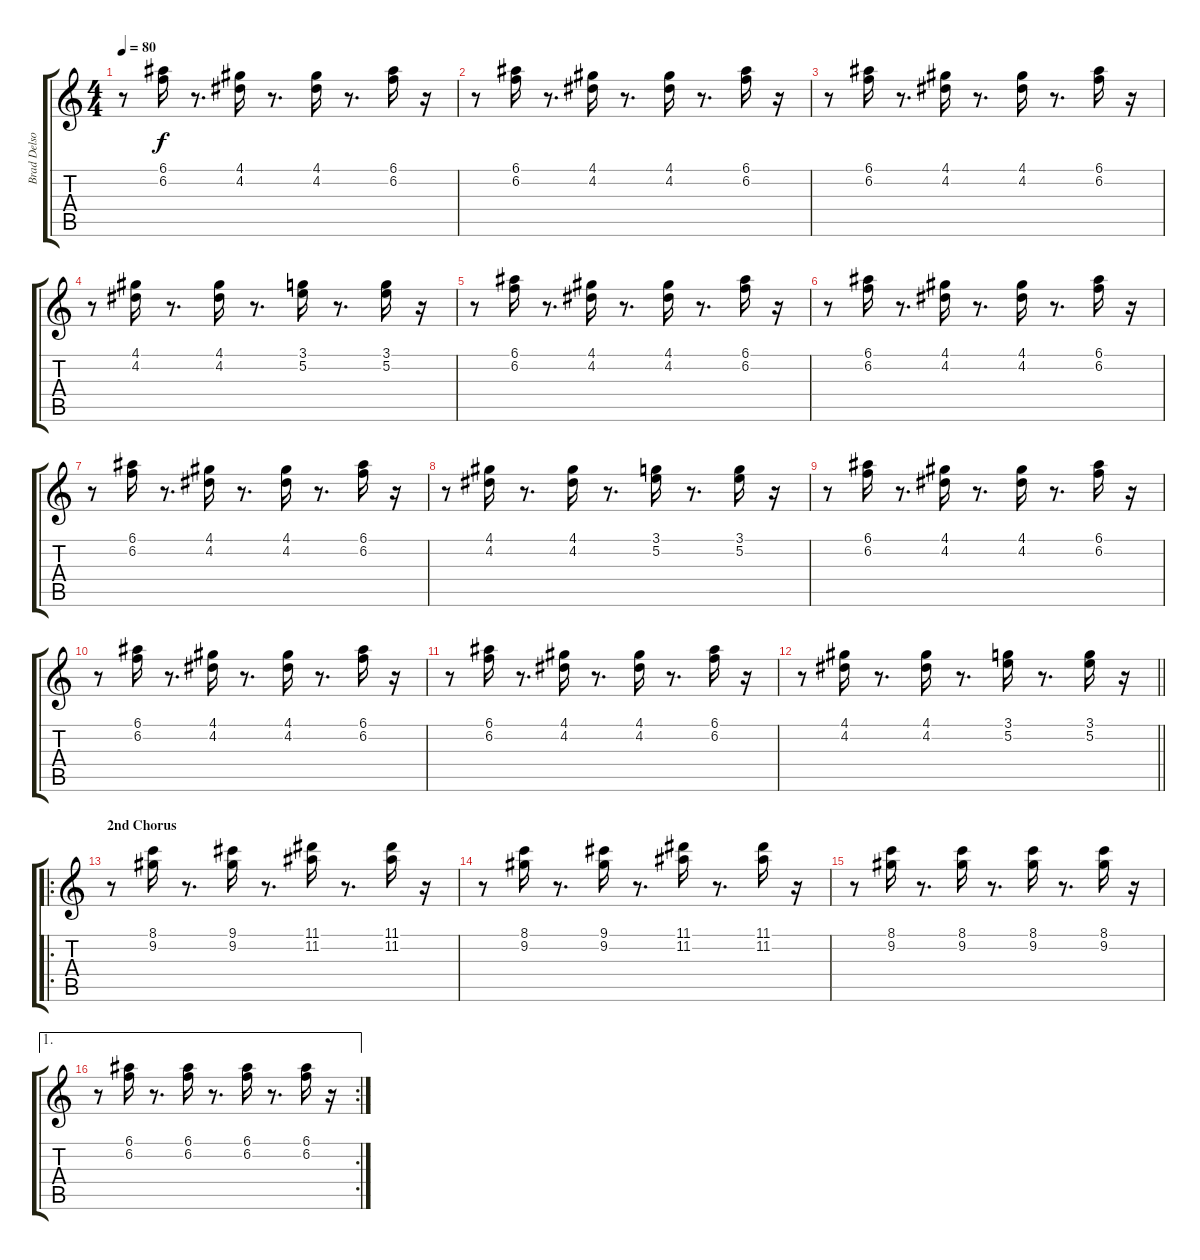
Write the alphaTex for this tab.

\track ("Brad Delson (Chitarra 1)" "Brad Delso") {instrument distortionguitar}
\staff {score tabs}
\tuning (E4 B3 G3 D3 A2 D2) {hide}
\ts (4 4)
\tempo 80
\clef g2
\ks c
r.8{dy f} (6.1 6.2).16 r.8{d} (4.1 4.2).16 r.8{d} (4.1 4.2).16 r.8{d} (6.1 6.2).16 r.16 |
r.8 (6.1 6.2).16 r.8{d} (4.1 4.2).16 r.8{d} (4.1 4.2).16 r.8{d} (6.1 6.2).16 r.16 |
r.8 (6.1 6.2).16 r.8{d} (4.1 4.2).16 r.8{d} (4.1 4.2).16 r.8{d} (6.1 6.2).16 r.16 |
r.8 (4.1 4.2).16 r.8{d} (4.1 4.2).16 r.8{d} (3.1 5.2).16 r.8{d} (3.1 5.2).16 r.16 |
r.8 (6.1 6.2).16 r.8{d} (4.1 4.2).16 r.8{d} (4.1 4.2).16 r.8{d} (6.1 6.2).16 r.16 |
r.8 (6.1 6.2).16 r.8{d} (4.1 4.2).16 r.8{d} (4.1 4.2).16 r.8{d} (6.1 6.2).16 r.16 |
r.8 (6.1 6.2).16 r.8{d} (4.1 4.2).16 r.8{d} (4.1 4.2).16 r.8{d} (6.1 6.2).16 r.16 |
r.8 (4.1 4.2).16 r.8{d} (4.1 4.2).16 r.8{d} (3.1 5.2).16 r.8{d} (3.1 5.2).16 r.16 |
r.8 (6.1 6.2).16 r.8{d} (4.1 4.2).16 r.8{d} (4.1 4.2).16 r.8{d} (6.1 6.2).16 r.16 |
r.8 (6.1 6.2).16 r.8{d} (4.1 4.2).16 r.8{d} (4.1 4.2).16 r.8{d} (6.1 6.2).16 r.16 |
r.8 (6.1 6.2).16 r.8{d} (4.1 4.2).16 r.8{d} (4.1 4.2).16 r.8{d} (6.1 6.2).16 r.16 |
\barLineRight lightlight
r.8 (4.1 4.2).16 r.8{d} (4.1 4.2).16 r.8{d} (3.1 5.2).16 r.8{d} (3.1 5.2).16 r.16 |
\ro
\section ("" "2nd Chorus")
r.8 (8.1 9.2).16 r.8{d} (9.1 9.2).16 r.8{d} (11.1 11.2).16 r.8{d} (11.1 11.2).16 r.16 |
r.8 (8.1 9.2).16 r.8{d} (9.1 9.2).16 r.8{d} (11.1 11.2).16 r.8{d} (11.1 11.2).16 r.16 |
r.8 (8.1 9.2).16 r.8{d} (8.1 9.2).16 r.8{d} (8.1 9.2).16 r.8{d} (8.1 9.2).16 r.16 |
\ae 1
\rc 2
r.8 (6.1 6.2).16 r.8{d} (6.1 6.2).16 r.8{d} (6.1 6.2).16 r.8{d} (6.1 6.2).16 r.16
